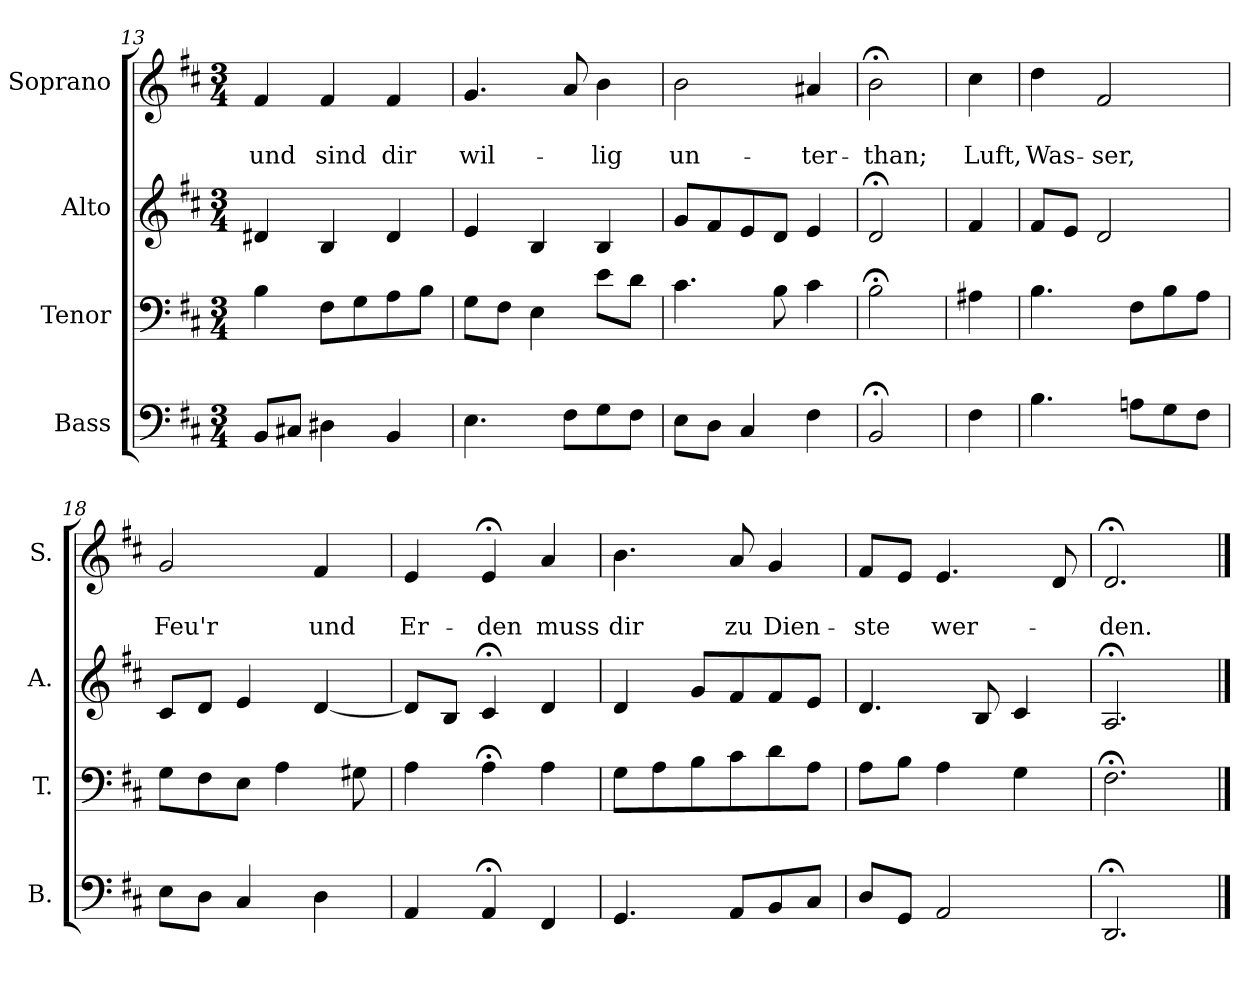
**kern	**kern	**kern	**kern	**text	**text
*part4	*part3	*part2	*part1	*part1	*part1
*staff4	*staff3	*staff2	*staff1	*staff1	*staff1
*I"Bass	*I"Tenor	*I"Alto	*I"Soprano	*	*
*I'B.	*I'T.	*I'A.	*I'S.	*	*
*clefF4	*clefF4	*clefG2	*clefG2	*	*
*k[f#c#]	*k[f#c#]	*k[f#c#]	*k[f#c#]	*	*
*D:	*D:	*D:	*D:	*	*
*M3/4	*M3/4	*M3/4	*M3/4	*	*
=13	=13	=13	=13	=13	=13
8BB/L	4B\	4d#X/	4f#/	.	und
8C#X/J	.	.	.	.	.
4D#X\	8F#\L	4B/	4f#/	.	sind
.	8G\	.	.	.	.
4BB/	8A\	4d#/	4f#/	.	dir
.	8B\J	.	.	.	.
=14	=14	=14	=14	=14	=14
4.E\	8G\L	4e/	4.g/	.	wil-
.	8F#\J	.	.	.	.
.	4E\	4B/	.	.	.
8F#\L	.	.	8a/	.	.
8G\	8e\L	4B/	4b\	.	-lig
8F#\J	8d\J	.	.	.	.
=15	=15	=15	=15	=15	=15
8E\L	4.c#\	8g/L	2b\	.	un-
8D\J	.	8f#/	.	.	.
4C#/	.	8e/	.	.	.
.	8B\	8d/J	.	.	.
4F#\	4c#\	4e/	4a#X/	.	-ter-
=16	=16	=16	=16	=16	=16
2BB;</	2B;<\	2d;</	2b;<\	.	-than;
!!LO:PB:g=z
=16a	=16a	=16a	=16a	=16a	=16a
4F#\	4A#X\	4f#/	4cc#\	.	Luft,
=17	=17	=17	=17	=17	=17
4.B\	4.B\	8f#/L	4dd\	.	Was-
.	.	8e/J	.	.	.
.	.	2d/	2f#/	.	-ser,
8An\L	8F#\L	.	.	.	.
8G\	8B\	.	.	.	.
8F#\J	8A\J	.	.	.	.
=18	=18	=18	=18	=18	=18
8E\L	8G\L	8c#/L	2g/	.	Feu'r
8D\J	8F#\	8d/J	.	.	.
4C#/	8E\J	4e/	.	.	.
.	4A\	.	.	.	.
4D\	.	[4d/	4f#/	.	und
.	8G#X\	.	.	.	.
=19	=19	=19	=19	=19	=19
4AA/	4A\	8d/L]	4e/	.	Er-
.	.	8B/J	.	.	.
4AA;</	4A;<\	4c#;</	4e;</	.	-den
4FF#/	4A\	4d/	4a/	.	muss
=20	=20	=20	=20	=20	=20
4.GG/	8G\L	4d/	4.b\	.	dir
.	8A\	.	.	.	.
.	8B\	8g/L	.	.	.
8AA/L	8c#\	8f#/	8a/	.	zu
8BB/	8d\	8f#/	4g/	.	Dien-
8C#/J	8A\J	8e/J	.	.	.
=21	=21	=21	=21	=21	=21
8D/L	8A\L	4.d/	8f#/L	.	-ste
8GG/J	8B\J	.	8e/J	.	.
2AA/	4A\	.	4.e/	.	wer-
.	.	8B/	.	.	.
.	4G\	4c#/	.	.	.
.	.	.	8d/	.	.
=22	=22	=22	=22	=22	=22
2.DD;</	2.F#;<\	2.A;</	2.d;</	.	-den.
==	==	==	==	==	==
*-	*-	*-	*-	*-	*-
